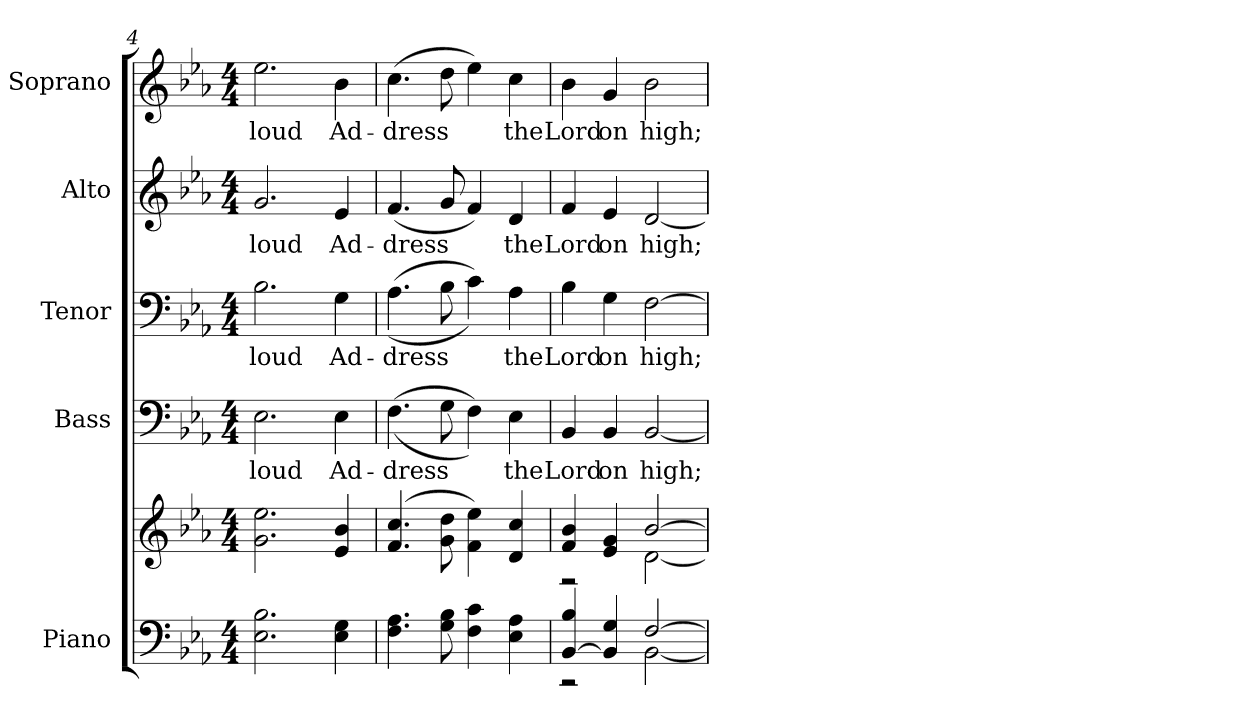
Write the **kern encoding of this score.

**kern	**kern	**kern	**text	**kern	**text	**kern	**text	**kern	**text
*part5	*part5	*part4	*part4	*part3	*part3	*part2	*part2	*part1	*part1
*staff6	*staff5	*staff4	*staff4	*staff3	*staff3	*staff2	*staff2	*staff1	*staff1
*I"Piano	*	*I"Bass	*	*I"Tenor	*	*I"Alto	*	*I"Soprano	*
*I'Pno.	*	*I'B.	*	*I'T.	*	*I'A.	*	*I'S.	*
*clefF4	*clefG2	*clefF4	*	*clefF4	*	*clefG2	*	*clefG2	*
*k[b-e-a-]	*k[b-e-a-]	*k[b-e-a-]	*	*k[b-e-a-]	*	*k[b-e-a-]	*	*k[b-e-a-]	*
*E-:	*E-:	*E-:	*	*E-:	*	*E-:	*	*E-:	*
*M4/4	*M4/4	*M4/4	*	*M4/4	*	*M4/4	*	*M4/4	*
=4	=4	=4	=4	=4	=4	=4	=4	=4	=4
!	!	!	!LO:LY:b:color=#000000	!	!	!	!	!	!
!	!	!	!	!	!LO:LY:b:color=#000000	!	!	!	!
!	!	!	!	!	!	!	!LO:LY:b:color=#000000	!	!
!	!	!	!	!	!	!	!	!	!LO:LY:b:color=#000000
2.E-i\ 2.B-i	2.gi\ 2.ee-i	2.E-i\	loud	2.B-i\	loud	2.gi/	loud	2.ee-i\	loud
!	!	!	!LO:LY:b:color=#000000	!	!	!	!	!	!
!	!	!	!	!	!LO:LY:b:color=#000000	!	!	!	!
!	!	!	!	!	!	!	!LO:LY:b:color=#000000	!	!
!	!	!	!	!	!	!	!	!	!LO:LY:b:color=#000000
4E-i\ 4Gi	4e-i/ 4b-i	4E-i\	Ad-	4Gi\	Ad-	4e-i/	Ad-	4b-i\	Ad-
!!LO:PB:g=z
=5	=5	=5	=5	=5	=5	=5	=5	=5	=5
!	!	!	!LO:LY:b:color=#000000	!	!	!	!	!	!
!	!	!	!	!	!LO:LY:b:color=#000000	!	!	!	!
!	!	!	!	!	!	!	!LO:LY:b:color=#000000	!	!
!	!	!	!	!	!	!	!	!	!LO:LY:b:color=#000000
4.Fi\ 4.A-i	(4.fi/ 4.cci	((4.Fi\	-dress	((4.A-i\	-dress	(4.fi/	-dress	(4.cci\	-dress
8Gi\ 8B-i	8gi\ 8ddi	8Gi\	.	8B-i\	.	8gi/	.	8ddi\	.
4Fi\ 4ci	4fi\ 4ee-i)	4Fi\))	.	4ci\))	.	4fi/)	.	4ee-i\)	.
!	!	!	!LO:LY:b:color=#000000	!	!	!	!	!	!
!	!	!	!	!	!LO:LY:b:color=#000000	!	!	!	!
!	!	!	!	!	!	!	!LO:LY:b:color=#000000	!	!
!	!	!	!	!	!	!	!	!	!LO:LY:b:color=#000000
4E-i\ 4A-i	4di/ 4cci	4E-i\	the	4A-i\	the	4di/	the	4cci\	the
=6	=6	=6	=6	=6	=6	=6	=6	=6	=6
*^	*^	*	*	*	*	*	*	*	*
!	!	!	!	!	!LO:LY:b:color=#000000	!	!	!	!	!	!
!	!	!	!	!	!	!	!LO:LY:b:color=#000000	!	!	!	!
!	!	!	!	!	!	!	!	!	!LO:LY:b:color=#000000	!	!
!	!	!	!	!	!	!	!	!	!	!	!LO:LY:b:color=#000000
[>4BB-i/ 4B-i	2r	4fi/ 4b-i	2r	4BB-i/	Lord	4B-i\	Lord	4fi/	Lord	4b-i\	Lord
!	!	!	!	!	!LO:LY:b:color=#000000	!	!	!	!	!	!
!	!	!	!	!	!	!	!LO:LY:b:color=#000000	!	!	!	!
!	!	!	!	!	!	!	!	!	!LO:LY:b:color=#000000	!	!
!	!	!	!	!	!	!	!	!	!	!	!LO:LY:b:color=#000000
4BB-i/] 4Gi	.	4e-i/ 4gi	.	4BB-i/	on	4Gi\	on	4e-i/	on	4gi/	on
!	!	!	!	!	!LO:LY:b:color=#000000	!	!	!	!	!	!
!	!	!	!	!	!	!	!LO:LY:b:color=#000000	!	!	!	!
!	!	!	!	!	!	!	!	!	!LO:LY:b:color=#000000	!	!
!	!	!	!	!	!	!	!	!	!	!	!LO:LY:b:color=#000000
[>2Fi/	[<2BB-i\	[>2b-i/	[<2di\	[<2BB-i/	high;	[>2Fi\	high;	[<2di/	high;	2b-i\	high;
*v	*v	*	*	*	*	*	*	*	*	*	*
*	*v	*v	*	*	*	*	*	*	*	*
=	=	=	=	=	=	=	=	=	=
*-	*-	*-	*-	*-	*-	*-	*-	*-	*-
